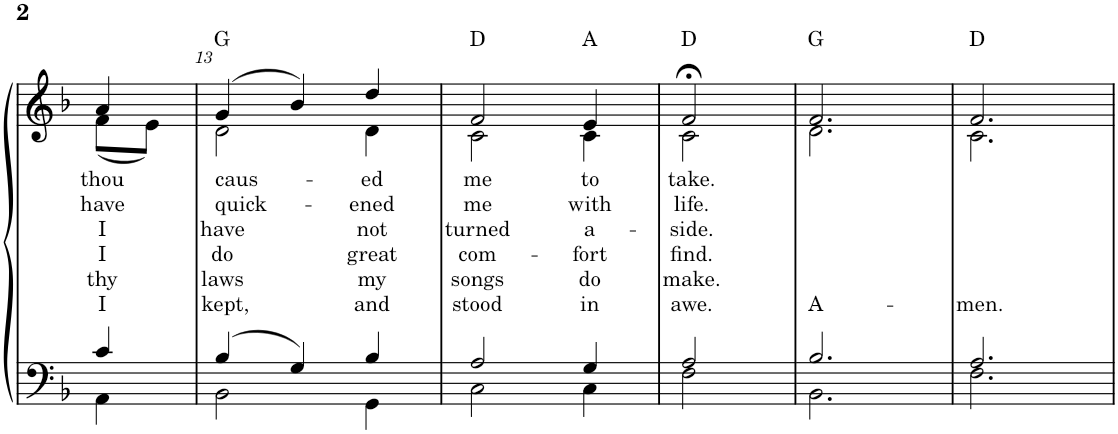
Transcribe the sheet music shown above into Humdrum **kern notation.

**kern	**kern	**text	**text	**text	**text	**text	**text	**harte
*part1	*part1	*part1	*part1	*part1	*part1	*part1	*part1	*part1
*staff2	*staff1	*staff1	*staff1	*staff1	*staff1	*staff1	*staff1	*
*I"Choir	*	*	*	*	*	*	*	*
!!LO:PB:g=z
*clefF4	*clefG2	*	*	*	*	*	*	*
*k[b-]	*k[b-]	*	*	*	*	*	*	*
*F:	*F:	*	*	*	*	*	*	*
*M3/4	*M3/4	*	*	*	*	*	*	*
=12X4	=12X4	=12X4	=12X4	=12X4	=12X4	=12X4	=12X4	=12X4
*^	*	*	*	*	*	*	*	*
!	!	!	!LO:LY:b	!LO:LY:b	!LO:LY:b	!LO:LY:b	!LO:LY:b	!LO:LY:b	!
*	*	*^	*	*	*	*	*	*	*
4c/	4AA\	4a/	(8f\L	thou	have	I	I	thy	I	.
.	.	.	8e\J)	.	.	.	.	.	.	.
=13	=13	=13	=13	=13	=13	=13	=13	=13	=13	=13
!	!	!	!	!LO:LY:b	!LO:LY:b	!LO:LY:b	!LO:LY:b	!LO:LY:b	!LO:LY:b	!
4B-/	2BB-\	(4g/	2d\	caus-	quick-	have	do	laws	kept,	G:maj
4G/	.	4b-/)	.	.	.	.	.	.	.	.
!	!	!	!	!LO:LY:b	!LO:LY:b	!LO:LY:b	!LO:LY:b	!LO:LY:b	!LO:LY:b	!
4B-/	4GG\	4dd/	4d\	-ed	-ened	not	great	my	and	.
=14	=14	=14	=14	=14	=14	=14	=14	=14	=14	=14
!	!	!	!	!LO:LY:b	!LO:LY:b	!LO:LY:b	!LO:LY:b	!LO:LY:b	!LO:LY:b	!
2A/	2C\	2f/	2c\	me	me	turned	com-	songs	stood	D:maj
!	!	!	!	!LO:LY:b	!LO:LY:b	!LO:LY:b	!LO:LY:b	!LO:LY:b	!LO:LY:b	!
4G/	4C\	4e/	4c\	to	with	a-	-fort	do	in	A:maj
=15	=15	=15	=15	=15	=15	=15	=15	=15	=15	=15
!	!	!	!	!LO:LY:b	!LO:LY:b	!LO:LY:b	!LO:LY:b	!LO:LY:b	!LO:LY:b	!
2A/	2F\	2f;</	2c\	take.	life.	-side.	find.	make.	awe.	D:maj
=16	=16	=16	=16	=16	=16	=16	=16	=16	=16	=16
!	!	!	!	!	!	!	!	!	!LO:LY:b	!
2.B-/	2.BB-\	2.f/	2.d\	.	.	.	.	.	A-	G:maj
=17	=17	=17	=17	=17	=17	=17	=17	=17	=17	=17
!	!	!	!	!	!	!	!	!	!LO:LY:b	!
2.A/	2.F\	2.f/	2.c\	.	.	.	.	.	-men.	D:maj
*v	*v	*	*	*	*	*	*	*	*	*
*	*v	*v	*	*	*	*	*	*	*
=	=	=	=	=	=	=	=	=
*-	*-	*-	*-	*-	*-	*-	*-	*-
